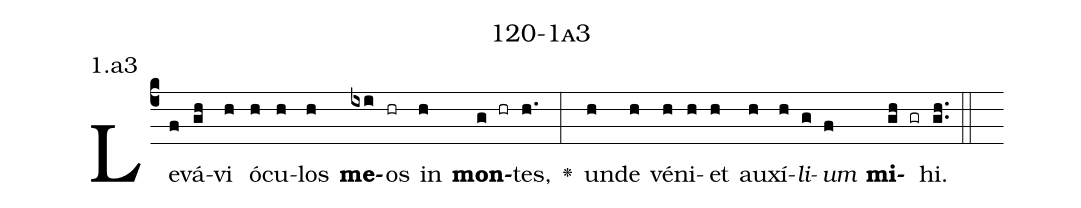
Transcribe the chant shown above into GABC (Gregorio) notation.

name: 120-1a3;
annotation: 1.a3;
%%
(c4)Le(f)vá(gh)vi(h) ó(h)cu(h)los(h) <b>me</b>(ixi)os(hr) in(h) <b>mon</b>(g hr)tes,(h.) <v>\greheightstar</v>(:) un(h)de(h) vé(h)ni(h)et(h) au(h)xí(h)<i>li</i>(g)<i>um</i>(f) <b>mi</b>(gh gr)hi.(gh..) (::)


%E(h) u(h) o(g) u(f) a(gh) e.(gh..) (::)
